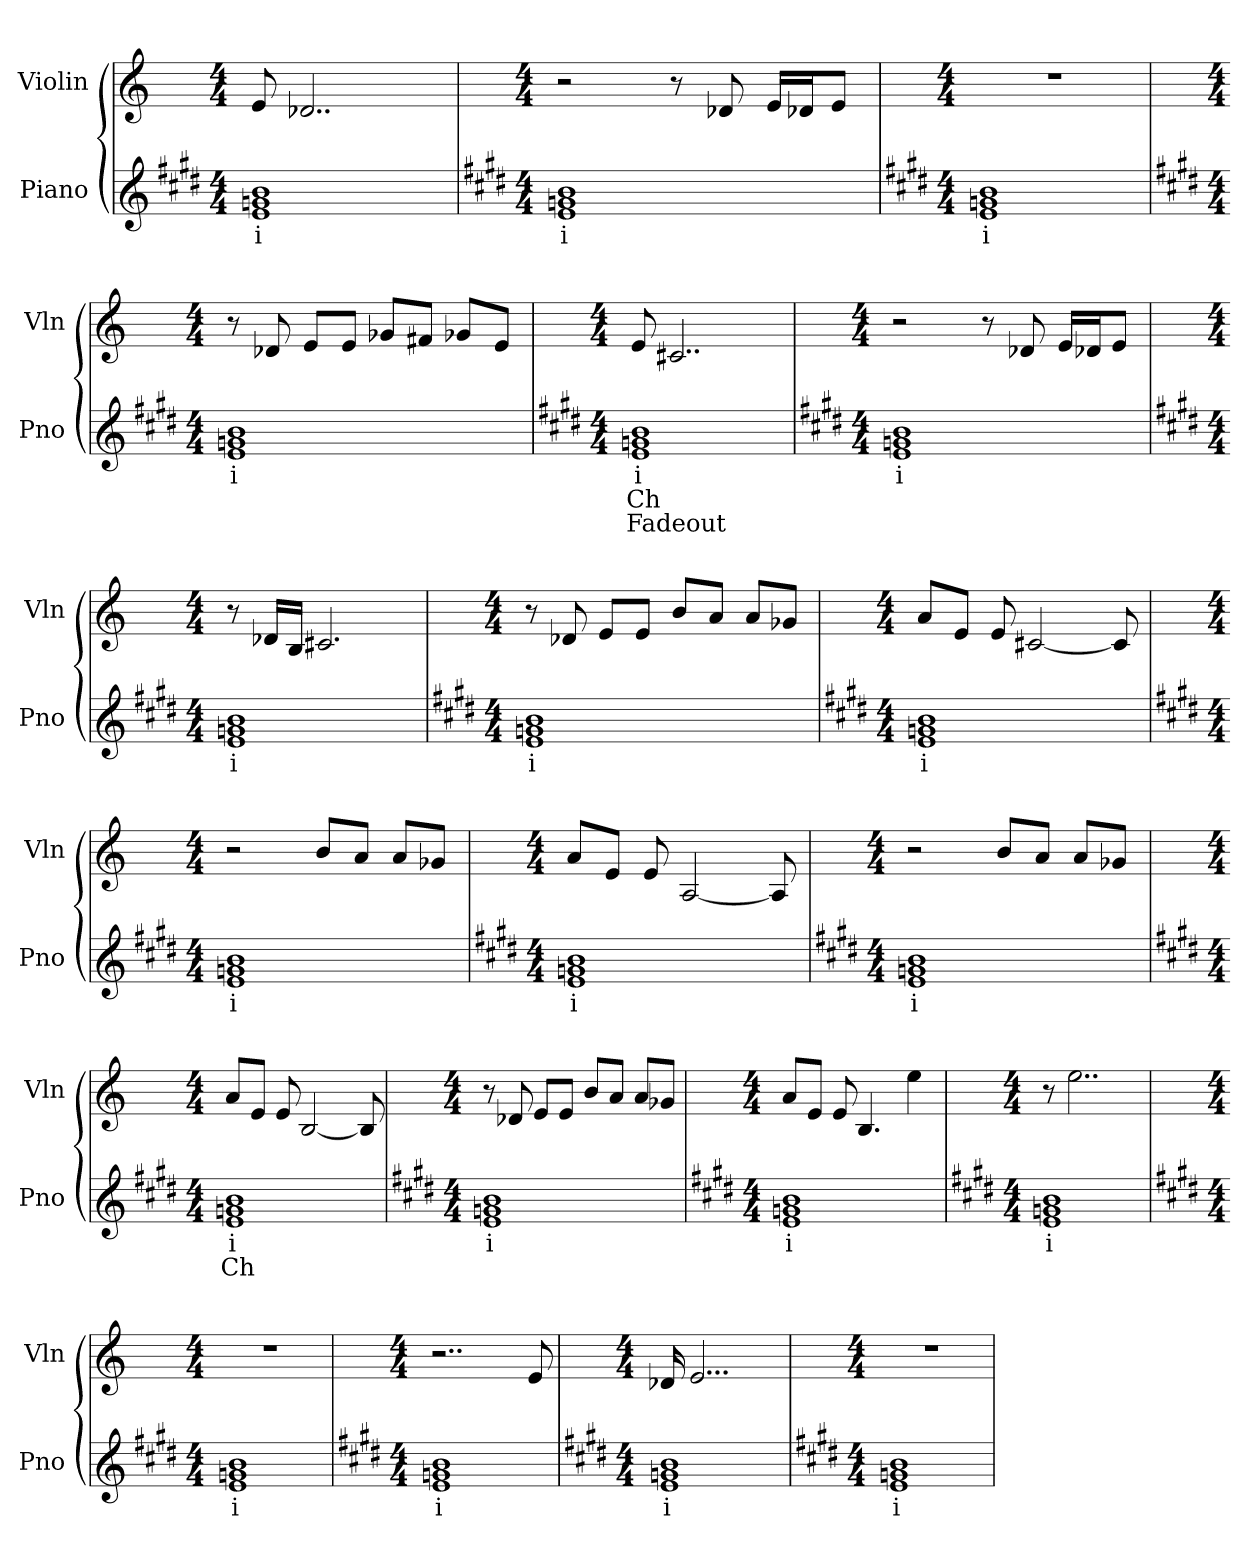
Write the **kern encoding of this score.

**kern	**text	**text	**text	**kern
*part2	*part2	*part2	*part2	*part1
*staff2	*staff2	*staff2	*staff2	*staff1
*I"Piano	*	*	*	*I"Violin
*I'Pno	*	*	*	*I'Vln
*k[f#c#g#d#]	*	*	*	*
*E:	*	*	*	*
*M4/4	*	*	*	*M4/4
=	=	=	=	=
1e 1gn 1b	i	.	.	8e
.	.	.	.	2..d-X
=	=	=	=	=
*k[f#c#g#d#]	*	*	*	*
*E:	*	*	*	*
*M4/4	*	*	*	*M4/4
1e 1gn 1b	i	.	.	2r
.	.	.	.	8r
.	.	.	.	8d-X
.	.	.	.	16eLL
.	.	.	.	16d-XJ
.	.	.	.	8eJ
=	=	=	=	=
*k[f#c#g#d#]	*	*	*	*
*E:	*	*	*	*
*M4/4	*	*	*	*M4/4
1e 1gn 1b	i	.	.	1r
=	=	=	=	=
*k[f#c#g#d#]	*	*	*	*
*E:	*	*	*	*
*M4/4	*	*	*	*M4/4
1e 1gn 1b	i	.	.	8r
.	.	.	.	8d-X
.	.	.	.	8eL
.	.	.	.	8eJ
.	.	.	.	8g-XL
.	.	.	.	8f#XJ
.	.	.	.	8g-XL
.	.	.	.	8eJ
=	=	=	=	=
*k[f#c#g#d#]	*	*	*	*
*E:	*	*	*	*
*M4/4	*	*	*	*M4/4
1e 1gn 1b	i	Ch	Fadeout	8e
.	.	.	.	2..c#X
=	=	=	=	=
*k[f#c#g#d#]	*	*	*	*
*E:	*	*	*	*
*M4/4	*	*	*	*M4/4
1e 1gn 1b	i	.	.	2r
.	.	.	.	8r
.	.	.	.	8d-X
.	.	.	.	16eLL
.	.	.	.	16d-XJ
.	.	.	.	8eJ
=	=	=	=	=
*k[f#c#g#d#]	*	*	*	*
*E:	*	*	*	*
*M4/4	*	*	*	*M4/4
1e 1gn 1b	i	.	.	8r
.	.	.	.	16d-XLL
.	.	.	.	16BJJ
.	.	.	.	2.c#X
=	=	=	=	=
*k[f#c#g#d#]	*	*	*	*
*E:	*	*	*	*
*M4/4	*	*	*	*M4/4
1e 1gn 1b	i	.	.	8r
.	.	.	.	8d-X
.	.	.	.	8eL
.	.	.	.	8eJ
.	.	.	.	8bL
.	.	.	.	8aJ
.	.	.	.	8aL
.	.	.	.	8g-XJ
=	=	=	=	=
*k[f#c#g#d#]	*	*	*	*
*E:	*	*	*	*
*M4/4	*	*	*	*M4/4
1e 1gn 1b	i	.	.	8aL
.	.	.	.	8eJ
.	.	.	.	8e
.	.	.	.	[2c#X
.	.	.	.	8c#]
=	=	=	=	=
*k[f#c#g#d#]	*	*	*	*
*E:	*	*	*	*
*M4/4	*	*	*	*M4/4
1e 1gn 1b	i	.	.	2r
.	.	.	.	8bL
.	.	.	.	8aJ
.	.	.	.	8aL
.	.	.	.	8g-XJ
=	=	=	=	=
*k[f#c#g#d#]	*	*	*	*
*E:	*	*	*	*
*M4/4	*	*	*	*M4/4
1e 1gn 1b	i	.	.	8aL
.	.	.	.	8eJ
.	.	.	.	8e
.	.	.	.	[2A
.	.	.	.	8A]
=	=	=	=	=
*k[f#c#g#d#]	*	*	*	*
*E:	*	*	*	*
*M4/4	*	*	*	*M4/4
1e 1gn 1b	i	.	.	2r
.	.	.	.	8bL
.	.	.	.	8aJ
.	.	.	.	8aL
.	.	.	.	8g-XJ
=	=	=	=	=
*k[f#c#g#d#]	*	*	*	*
*E:	*	*	*	*
*M4/4	*	*	*	*M4/4
1e 1gn 1b	i	Ch	.	8aL
.	.	.	.	8eJ
.	.	.	.	8e
.	.	.	.	[2B
.	.	.	.	8B]
=	=	=	=	=
*k[f#c#g#d#]	*	*	*	*
*E:	*	*	*	*
*M4/4	*	*	*	*M4/4
1e 1gn 1b	i	.	.	8r
.	.	.	.	8d-X
.	.	.	.	8eL
.	.	.	.	8eJ
.	.	.	.	8bL
.	.	.	.	8aJ
.	.	.	.	8aL
.	.	.	.	8g-XJ
=	=	=	=	=
*k[f#c#g#d#]	*	*	*	*
*E:	*	*	*	*
*M4/4	*	*	*	*M4/4
1e 1gn 1b	i	.	.	8aL
.	.	.	.	8eJ
.	.	.	.	8e
.	.	.	.	4.B
.	.	.	.	4ee
=	=	=	=	=
*k[f#c#g#d#]	*	*	*	*
*E:	*	*	*	*
*M4/4	*	*	*	*M4/4
1e 1gn 1b	i	.	.	8r
.	.	.	.	2..ee
=	=	=	=	=
*k[f#c#g#d#]	*	*	*	*
*E:	*	*	*	*
*M4/4	*	*	*	*M4/4
1e 1gn 1b	i	.	.	1r
=	=	=	=	=
*k[f#c#g#d#]	*	*	*	*
*E:	*	*	*	*
*M4/4	*	*	*	*M4/4
1e 1gn 1b	i	.	.	2..r
.	.	.	.	8e
=	=	=	=	=
*k[f#c#g#d#]	*	*	*	*
*E:	*	*	*	*
*M4/4	*	*	*	*M4/4
1e 1gn 1b	i	.	.	16d-X
.	.	.	.	2...e
=	=	=	=	=
*k[f#c#g#d#]	*	*	*	*
*E:	*	*	*	*
*M4/4	*	*	*	*M4/4
1e 1gn 1b	i	.	.	1r
=	=	=	=	=
*-	*-	*-	*-	*-
